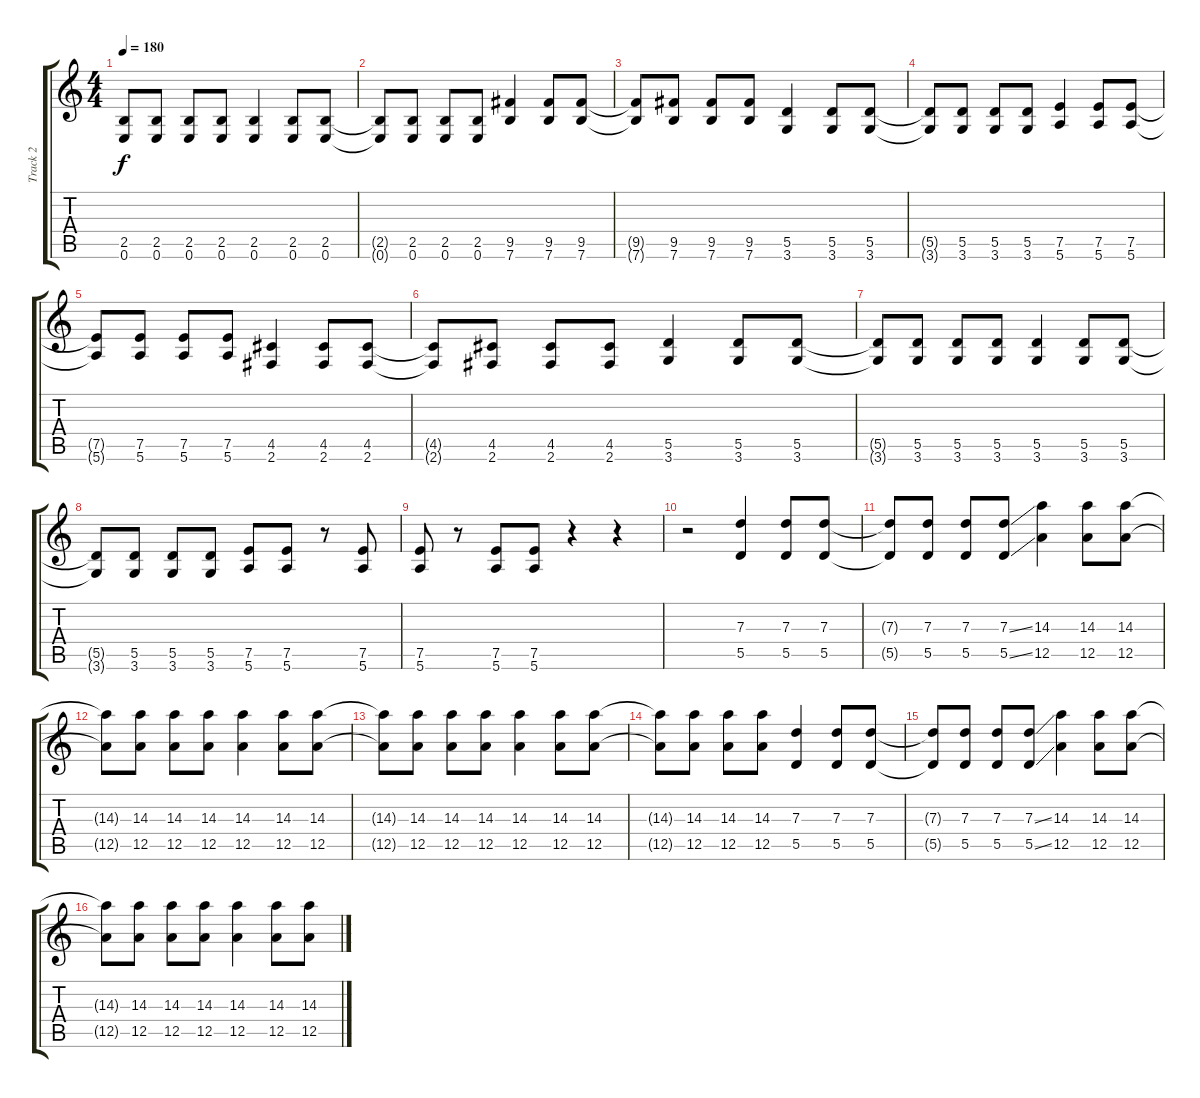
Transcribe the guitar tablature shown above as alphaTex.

\track ("Track 2" "Track 2") {instrument distortionguitar}
\staff {score tabs}
\tuning (E4 B3 G3 D3 A2 E2) {hide}
\ts (4 4)
\tempo 180
\clef g2
\ks c
(2.5{t} 0.6{t}).8{dy f} (2.5 0.6).8 (2.5 0.6).8 (2.5 0.6).8 (2.5 0.6).4 (2.5 0.6).8 (2.5 0.6).8 |
(2.5{t} 0.6{t}).8 (2.5 0.6).8 (2.5 0.6).8 (2.5 0.6).8 (9.5 7.6).4 (9.5 7.6).8 (9.5 7.6).8 |
(9.5{t} 7.6{t}).8 (9.5 7.6).8 (9.5 7.6).8 (9.5 7.6).8 (5.5 3.6).4 (5.5 3.6).8 (5.5 3.6).8 |
(5.5{t} 3.6{t}).8 (5.5 3.6).8 (5.5 3.6).8 (5.5 3.6).8 (7.5 5.6).4 (7.5 5.6).8 (7.5 5.6).8 |
(7.5{t} 5.6{t}).8 (7.5 5.6).8 (7.5 5.6).8 (7.5 5.6).8 (4.5 2.6).4 (4.5 2.6).8 (4.5 2.6).8 |
(4.5{t} 2.6{t}).8 (4.5 2.6).8 (4.5 2.6).8 (4.5 2.6).8 (5.5 3.6).4 (5.5 3.6).8 (5.5 3.6).8 |
(5.5{t} 3.6{t}).8 (5.5 3.6).8 (5.5 3.6).8 (5.5 3.6).8 (5.5 3.6).4 (5.5 3.6).8 (5.5 3.6).8 |
(5.5{t} 3.6{t}).8 (5.5 3.6).8 (5.5 3.6).8 (5.5 3.6).8 (7.5 5.6).8 (7.5 5.6).8 r.8 (7.5 5.6).8 |
(7.5 5.6).8 r.8 (7.5 5.6).8 (7.5 5.6).8 r.4 r.4 |
r.2 (7.3 5.5).4 (7.3 5.5).8 (7.3 5.5).8 |
(7.3{t} 5.5{t}).8 (7.3 5.5).8 (7.3 5.5).8 (7.3{ss} 5.5{ss}).8 (14.3 12.5).4 (14.3 12.5).8 (14.3 12.5).8 |
(14.3{t} 12.5{t}).8 (14.3 12.5).8 (14.3 12.5).8 (14.3 12.5).8 (14.3 12.5).4 (14.3 12.5).8 (14.3 12.5).8 |
(14.3{t} 12.5{t}).8 (14.3 12.5).8 (14.3 12.5).8 (14.3 12.5).8 (14.3 12.5).4 (14.3 12.5).8 (14.3 12.5).8 |
(14.3{t} 12.5{t}).8 (14.3 12.5).8 (14.3 12.5).8 (14.3 12.5).8 (7.3 5.5).4 (7.3 5.5).8 (7.3 5.5).8 |
(7.3{t} 5.5{t}).8 (7.3 5.5).8 (7.3 5.5).8 (7.3{ss} 5.5{ss}).8 (14.3 12.5).4 (14.3 12.5).8 (14.3 12.5).8 |
(14.3{t} 12.5{t}).8 (14.3 12.5).8 (14.3 12.5).8 (14.3 12.5).8 (14.3 12.5).4 (14.3 12.5).8 (14.3 12.5).8
